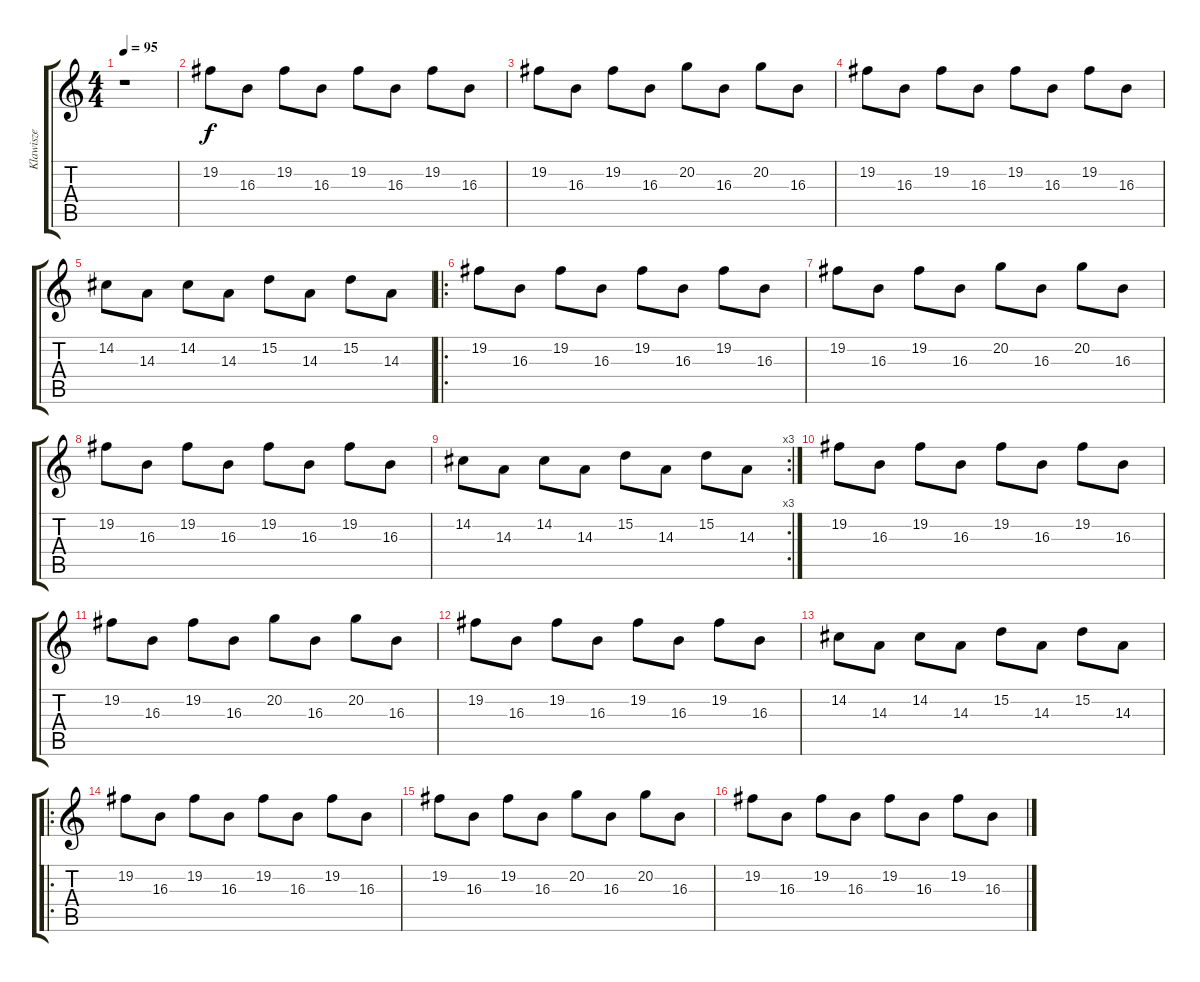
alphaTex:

\track ("Klawisze" "Klawisze") {instrument electricpiano1}
\staff {score tabs}
\tuning (E4 B3 G3 D3 A2 E2) {hide}
\ts (4 4)
\tempo 95
\clef g2
\ks c
r.1{dy f instrument electricpiano1} |
19.2.8 16.3.8 19.2.8 16.3.8 19.2.8 16.3.8 19.2.8 16.3.8 |
19.2.8 16.3.8 19.2.8 16.3.8 20.2.8 16.3.8 20.2.8 16.3.8 |
19.2.8 16.3.8 19.2.8 16.3.8 19.2.8 16.3.8 19.2.8 16.3.8 |
14.2.8 14.3.8 14.2.8 14.3.8 15.2.8 14.3.8 15.2.8 14.3.8 |
\ro
19.2.8 16.3.8 19.2.8 16.3.8 19.2.8 16.3.8 19.2.8 16.3.8 |
19.2.8 16.3.8 19.2.8 16.3.8 20.2.8 16.3.8 20.2.8 16.3.8 |
19.2.8 16.3.8 19.2.8 16.3.8 19.2.8 16.3.8 19.2.8 16.3.8 |
\rc 3
14.2.8 14.3.8 14.2.8 14.3.8 15.2.8 14.3.8 15.2.8 14.3.8 |
19.2.8 16.3.8 19.2.8 16.3.8 19.2.8 16.3.8 19.2.8 16.3.8 |
19.2.8 16.3.8 19.2.8 16.3.8 20.2.8 16.3.8 20.2.8 16.3.8 |
19.2.8 16.3.8 19.2.8 16.3.8 19.2.8 16.3.8 19.2.8 16.3.8 |
14.2.8 14.3.8 14.2.8 14.3.8 15.2.8 14.3.8 15.2.8 14.3.8 |
\ro
19.2.8 16.3.8 19.2.8 16.3.8 19.2.8 16.3.8 19.2.8 16.3.8 |
19.2.8 16.3.8 19.2.8 16.3.8 20.2.8 16.3.8 20.2.8 16.3.8 |
19.2.8 16.3.8 19.2.8 16.3.8 19.2.8 16.3.8 19.2.8 16.3.8
